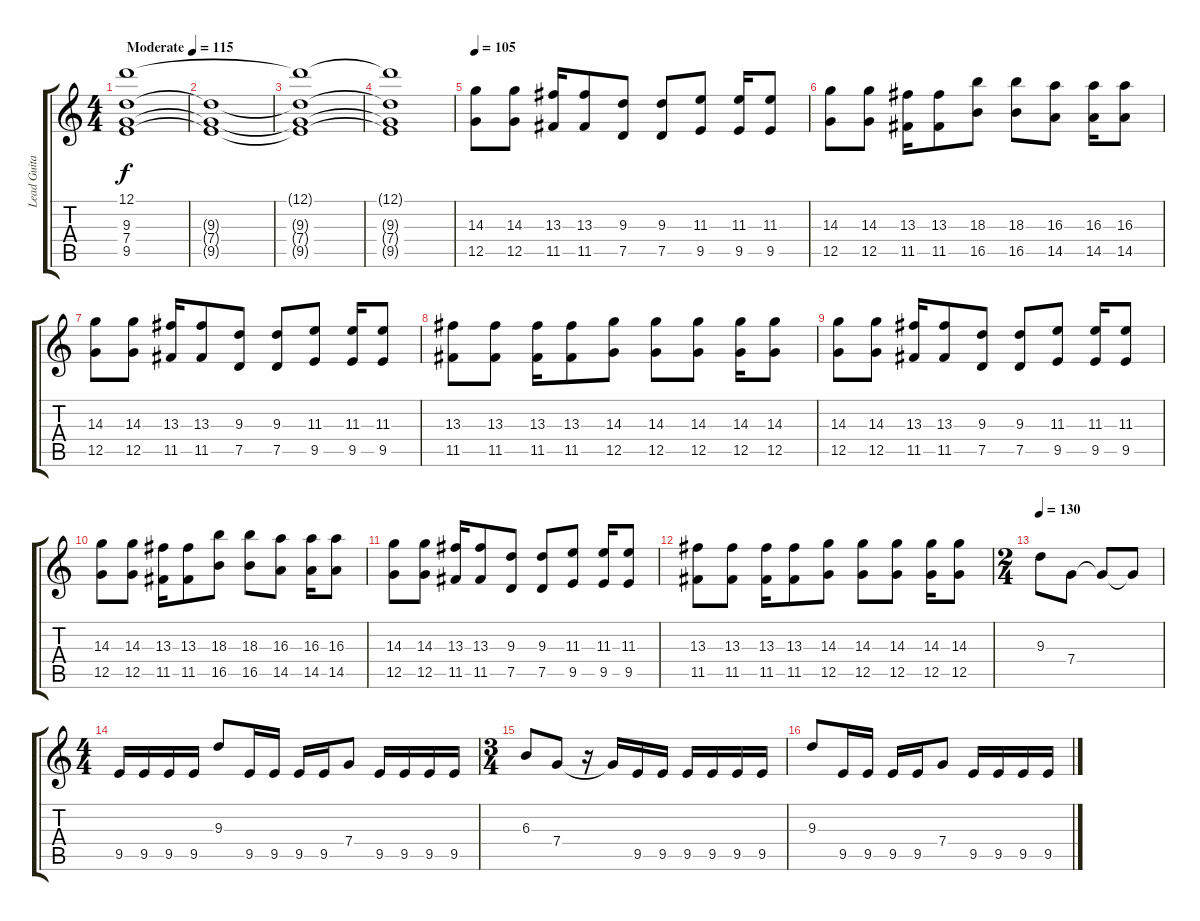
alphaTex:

\track ("Lead Guitar" "Lead Guita") {instrument distortionguitar}
\staff {score tabs}
\tuning (D4 A3 F3 C3 G2 C2) {hide}
\ts (4 4)
\tempo (115 "Moderate")
\clef g2
\ks c
(12.1 9.3 7.4 9.5).1{dy f instrument distortionguitar} |
(9.3{t} 7.4{t} 9.5{t}).1 |
(12.1{t} 9.3{t} 7.4{t} 9.5{t}).1 |
(12.1{t} 9.3{t} 7.4{t} 9.5{t}).1 |
\tempo 105
(14.3 12.5).8 (14.3 12.5).8 (13.3 11.5).16 (13.3 11.5).8 (9.3 7.5).8 (9.3 7.5).8 (11.3 9.5).8 (11.3 9.5).16 (11.3 9.5).8 |
(14.3 12.5).8 (14.3 12.5).8 (13.3 11.5).16 (13.3 11.5).8 (18.3 16.5).8 (18.3 16.5).8 (16.3 14.5).8 (16.3 14.5).16 (16.3 14.5).8 |
(14.3 12.5).8 (14.3 12.5).8 (13.3 11.5).16 (13.3 11.5).8 (9.3 7.5).8 (9.3 7.5).8 (11.3 9.5).8 (11.3 9.5).16 (11.3 9.5).8 |
(13.3 11.5).8 (13.3 11.5).8 (13.3 11.5).16 (13.3 11.5).8 (14.3 12.5).8 (14.3 12.5).8 (14.3 12.5).8 (14.3 12.5).16 (14.3 12.5).8 |
(14.3 12.5).8 (14.3 12.5).8 (13.3 11.5).16 (13.3 11.5).8 (9.3 7.5).8 (9.3 7.5).8 (11.3 9.5).8 (11.3 9.5).16 (11.3 9.5).8 |
(14.3 12.5).8 (14.3 12.5).8 (13.3 11.5).16 (13.3 11.5).8 (18.3 16.5).8 (18.3 16.5).8 (16.3 14.5).8 (16.3 14.5).16 (16.3 14.5).8 |
(14.3 12.5).8 (14.3 12.5).8 (13.3 11.5).16 (13.3 11.5).8 (9.3 7.5).8 (9.3 7.5).8 (11.3 9.5).8 (11.3 9.5).16 (11.3 9.5).8 |
(13.3 11.5).8 (13.3 11.5).8 (13.3 11.5).16 (13.3 11.5).8 (14.3 12.5).8 (14.3 12.5).8 (14.3 12.5).8 (14.3 12.5).16 (14.3 12.5).8 |
\ts (2 4)
\tempo 130
9.3.8 7.4.8 7.4{t}.8 7.4{t}.8 |
\ts (4 4)
9.5.16 9.5.16 9.5.16 9.5.16 9.3.8 9.5.16 9.5.16 9.5.16 9.5.16 7.4.8 9.5.16 9.5.16 9.5.16 9.5.16 |
\ts (3 4)
6.3.8 7.4.8 r.16 7.4{t}.16 9.5.16 9.5.16 9.5.16 9.5.16 9.5.16 9.5.16 |
9.3.8 9.5.16 9.5.16 9.5.16 9.5.16 7.4.8 9.5.16 9.5.16 9.5.16 9.5.16
